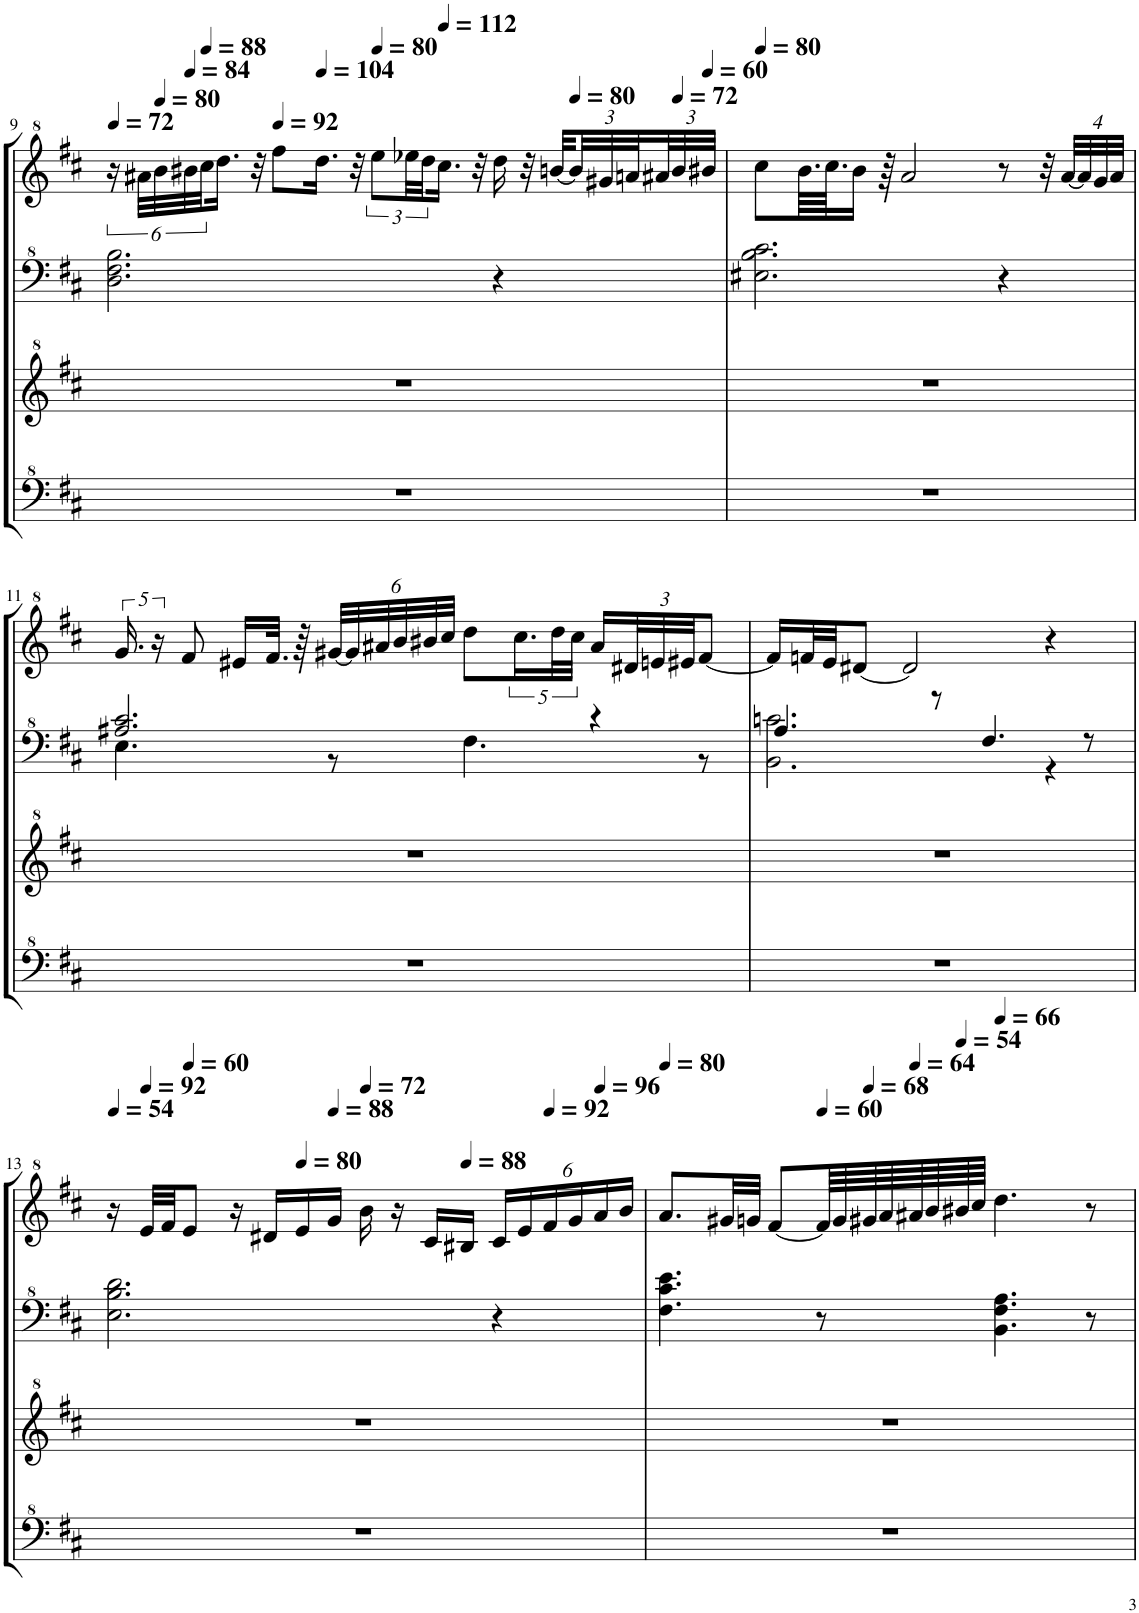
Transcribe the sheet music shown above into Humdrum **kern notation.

**kern	**kern
*part1	*part1
*staff2	*staff1
*I"Model III	*
!!LO:PB:g=z
*clefF^4	*clefG^2
*k[f#c#]	*k[f#c#]
*M4/4	*M4/4
*MM72	*MM72
=9	=9
2.d\ 2.f#\ 2.b\	24r
.	48aa#X\LLL
*	*MM80
.	48bb\
*	*MM84
.	48bb#X\
*	*MM88
.	48ccc#\J
.	16.ddd\JJ
.	32r
*	*MM92
.	8fff#\L
*	*MM104
.	16.ddd\Jk
.	32r
*	*MM80
.	12eee\L
.	48eee-X\LL
.	48ddd\J
*	*MM112
.	16.ccc#\JJ
.	32r
4r	16ddd\
.	32r
.	[32bbn/LLL
*	*Xbrackettup
*	*MM80
.	48bb/]
.	48gg#X/
.	48aan/
.	48aa#X/
*	*MM72
.	48bb/
*	*MM60
.	48bb#X/JJJ
=10	=10
*	*MM80
2.e#X\ 2.b\ 2.cc#\	8ccc#\L
.	64.bb\LLL
.	64.ccc#\JJ
.	16bb\JJ
.	64r
.	2aa/
4r	8r
.	32r
.	[128%3aa/LLL
.	128%3aa/]
.	128%3gg/
.	128%3aa/JJJ
!!LO:LB:g=z
=11	=11
*^	*
*	*	*brackettup
2.a#X/ 2.cc#/	4.e\	20.gg/
.	.	20r
.	.	8ff#/
.	.	16ee#X/LL
.	.	32.ff#/JJk
.	.	64r
*	*	*Xbrackettup
.	8r	[48gg#X/LLL
.	.	48gg#/]
.	.	48aa#X/
.	.	48bb/
.	.	48bb#X/
.	.	48ccc#/JJJ
.	4.f#\	8ddd\L
*	*	*brackettup
.	.	20.ccc#\L
.	.	40ddd\L
.	.	40ccc#\JJJ
4r	.	16aa#/LL
*	*	*Xbrackettup
.	.	48dd#X/L
.	.	48een/
.	.	48ee#X/JJ
.	8r	[8ff#/J
=12	=12	=12
4.a/	2.B\ 2.ccn\	16ff#/LL]
.	.	32ffn/L
.	.	32ee/JJ
.	.	[8dd#X/J
.	.	2dd#/]
8r	.	.
4.f#/	.	.
.	4r	4r
8r	.	.
*v	*v	*
!!LO:LB:g=z
=13	=13
*	*MM54
2.e\ 2.b\ 2.dd\	16r
*	*MM92
.	32ee/LLL
.	32ff#/JJ
*	*MM60
.	8ee/J
.	16r
.	16dd#X/LL
*	*MM80
.	16ee/
*	*MM88
.	16gg/JJ
*	*MM72
.	16bb\
.	16r
.	16cc#/LL
*	*MM88
.	16b#X/JJ
4r	24cc#/LL
.	24ee/
*	*MM92
.	24ff#/
.	24gg/
*	*MM96
.	24aa/
.	24bb/JJ
=14	=14
*	*MM80
4.f#\ 4.cc#\ 4.ee\	8.aa/L
.	32gg#X/LL
.	32ggn/JJJ
.	[8ff#/L
*	*MM60
8r	64ff#/LLL]
.	64gg/
*	*MM68
.	64gg#X/
.	64aa/
*	*MM64
.	64aa#X/
.	64bb/
*	*MM54
.	64bb#X/
.	64ccc#/JJJJ
*	*MM66
4.B\ 4.f#\ 4.a\	4.ddd\
8r	8r
=	=
*-	*-
